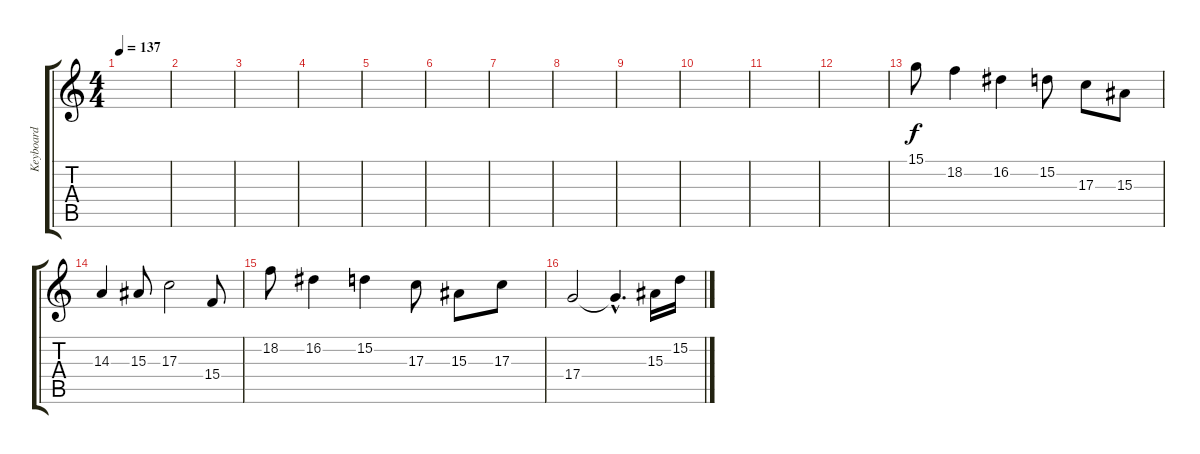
\track ("Keyboard" "Keyboard") {instrument violin}
\staff {score tabs}
\tuning (E4 B3 G3 D3 A2 E2) {hide}
\ts (4 4)
\tempo 137
\clef g2
\ks c
|
|
|
|
|
|
|
|
|
|
|
|
15.1.8 18.2.4 16.2.4 15.2.8 17.3.8 15.3.8 |
14.3.4 15.3.8 17.3.2 15.4.8 |
18.2.8 16.2.4 15.2.4 17.3.8 15.3.8 17.3.8 |
17.4.2 17.4{hac t}.4{d} 15.3.16 15.2.16
